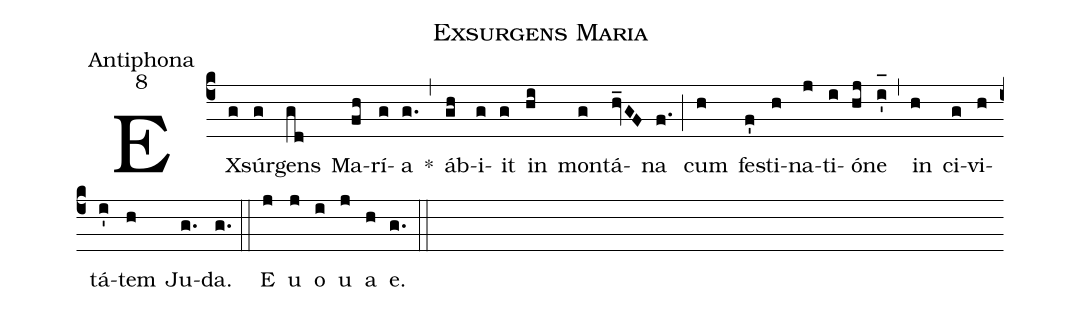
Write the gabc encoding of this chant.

name:Exsurgens Maria;
office-part:Antiphona;
mode:8;
%%
(c4) EX(g)súr(g)gens(gd) Ma(fh)rí(g)a(g.) *(,) áb(gh)i(g)it(g) in(hi) mon(g)tá(hv_GF)na(f.) (;) cum(h) fe(f')sti(h)na(j)ti(i)ó(hj)ne(i'_[oh:h]) (,) in(h) ci(g)vi(h)tá(i')tem(h) Ju(g.)da.(g.) (::) <eu>E(j) u(j) o(i) u(j) a(h) e.</eu>(g.) (::)
